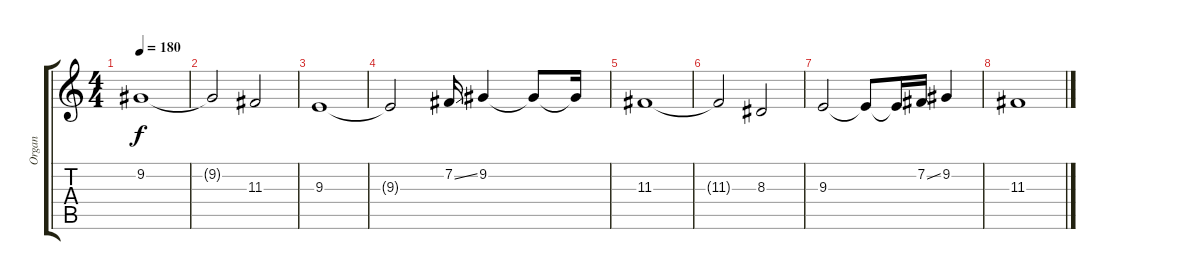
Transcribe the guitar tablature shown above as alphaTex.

\track ("Organ" "Organ") {instrument drawbarorgan}
\staff {score tabs}
\tuning (E4 B3 G3 D3 A2 E2) {hide}
\ts (4 4)
\tempo 180
\clef g2
\ks c
9.2.1{dy f} |
9.2{t}.2 11.3.2 |
9.3.1 |
9.3{t}.2 7.2{ss}.16 9.2.4 9.2{t}.8 9.2{t}.16 |
11.3.1 |
11.3{t}.2 8.3.2 |
9.3.2 9.3{t}.8 9.3{t}.16 7.2{ss}.16 9.2.4 |
11.3.1
